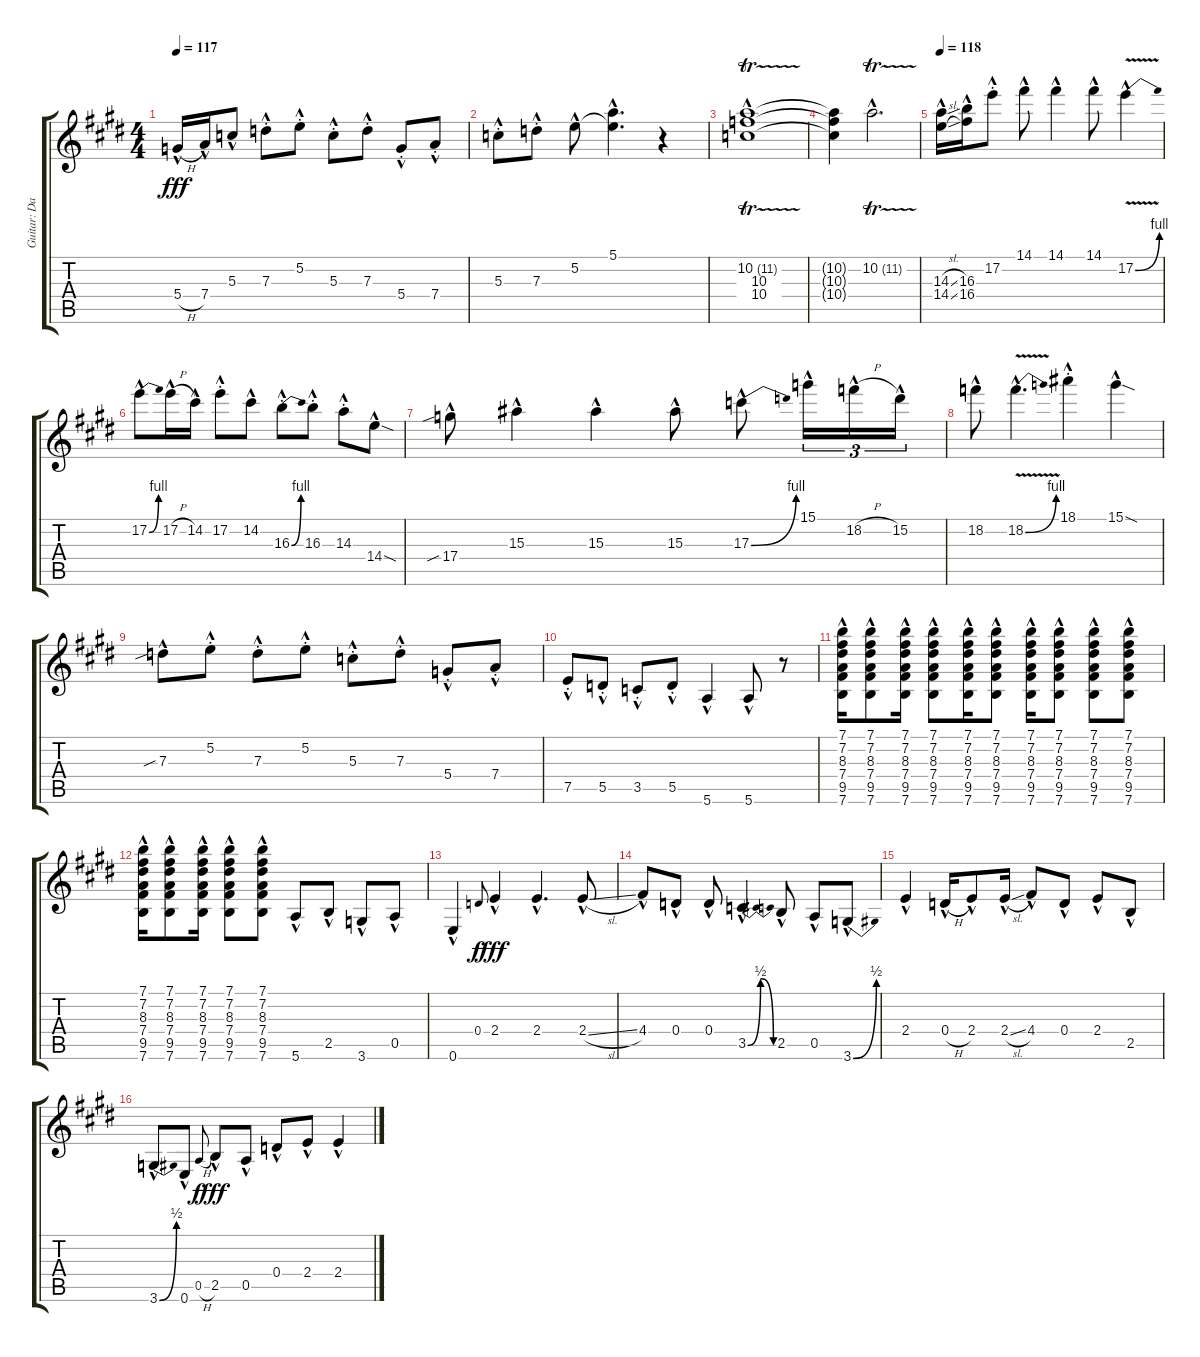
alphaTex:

\track ("Guitar: Dave" "Guitar: Da") {instrument electricguitarclean}
\staff {score tabs}
\tuning (E4 B3 G3 D3 A2 E2) {hide}
\ts (4 4)
\tempo 117
\clef g2
\ks e
5.4{h hac}.16{dy fff} 7.4{hac}.16 5.3{hac}.8 7.3{hac st}.8 5.2{hac st}.8 5.3{hac st}.8 7.3{hac st}.8 5.4{hac st}.8 7.4{hac st}.8 |
5.3{hac st}.8 7.3{hac st}.8 5.2{hac}.8 (5.1{hac} 5.2{t}).4{d} r.4 |
(10.2{tr (11 16) hac} 10.3{hac} 10.4{hac}).1 |
(10.2{t} 10.3{t} 10.4{t}).4 10.2{tr (11 16) hac}.2{d} |
\tempo 118
(14.3{sl hac} 14.4{sl hac}).16 (16.3{hac} 16.4{hac}).16 17.2{hac st}.8 14.1{hac}.8 14.1{hac}.4 14.1{hac}.8 17.2{be (bend 0 0 60 4) v hac}.4 |
17.2{be (bend 0 0 60 4) hac}.8 17.2{h hac}.16 14.2{hac}.16 17.2{hac st}.8 14.2{hac}.8 16.3{be (bend 0 0 60 4) hac st}.8 16.3{hac st}.8 14.3{hac st}.8 14.4{sod hac}.8 |
17.4{sib hac}.8 15.3{hac}.4 15.3{hac}.4 15.3{hac}.8 17.3{be (bend 0 0 60 4) hac}.8 15.1{hac}.16{tu (3 2)} 18.2{h hac}.16{tu (3 2)} 15.2{hac}.16{tu (3 2)} |
18.2{hac}.8 18.2{be (bend 0 0 60 4) v hac}.4{d} 18.1{hac st}.4 15.1{sod hac}.4 |
7.3{sib hac}.8 5.2{hac st}.8 7.3{hac st}.8 5.2{hac st}.8 5.3{hac st}.8 7.3{hac st}.8 5.4{hac st}.8 7.4{hac st}.8 |
7.5{hac st}.8 5.5{hac st}.8 3.5{hac st}.8 5.5{hac st}.8 5.6{hac}.4 5.6{hac}.8 r.8 |
(7.1{hac} 7.2{hac} 8.3{hac} 7.4{hac} 9.5{hac} 7.6{hac}).16{volume 8} (7.1{hac} 7.2{hac} 8.3{hac} 7.4{hac} 9.5{hac} 7.6{hac}).8 (7.1{hac} 7.2{hac} 8.3{hac} 7.4{hac} 9.5{hac} 7.6{hac}).16 (7.1{hac} 7.2{hac} 8.3{hac} 7.4{hac} 9.5{hac} 7.6{hac}).8 (7.1{hac} 7.2{hac} 8.3{hac} 7.4{hac} 9.5{hac} 7.6{hac}).16 (7.1{hac} 7.2{hac} 8.3{hac} 7.4{hac} 9.5{hac} 7.6{hac}).8 (7.1{hac} 7.2{hac} 8.3{hac} 7.4{hac} 9.5{hac} 7.6{hac}).16 (7.1{hac} 7.2{hac} 8.3{hac} 7.4{hac} 9.5{hac} 7.6{hac}).8 (7.1{hac} 7.2{hac} 8.3{hac} 7.4{hac} 9.5{hac} 7.6{hac}).8 (7.1{hac} 7.2{hac} 8.3{hac} 7.4{hac} 9.5{hac} 7.6{hac}).8 |
(7.1{hac} 7.2{hac} 8.3{hac} 7.4{hac} 9.5{hac} 7.6{hac}).16 (7.1{hac} 7.2{hac} 8.3{hac} 7.4{hac} 9.5{hac} 7.6{hac}).8 (7.1{hac} 7.2{hac} 8.3{hac} 7.4{hac} 9.5{hac} 7.6{hac}).16 (7.1{hac} 7.2{hac} 8.3{hac} 7.4{hac} 9.5{hac} 7.6{hac}).8 (7.1{hac} 7.2{hac} 8.3{hac} 7.4{hac} 9.5{hac} 7.6{hac}).8 5.6{hac}.8{volume 16 beam merge} 2.5{hac}.8 3.6{hac}.8 0.5{hac}.8 |
0.6{hac}.4 0.4.8{gr onbeat dy f} 2.4{hac}.4{dy fff} 2.4{hac}.4{d} 2.4{sl hac}.8 |
4.4{hac}.8 0.4{hac}.8 0.4{hac}.8 3.5{be (bendrelease 0 0 15 2 45 2 60 0) hac}.4 2.5{hac}.8 0.5{hac}.8 3.6{be (bend 0 0 60 2) hac}.8 |
2.4{hac}.4 0.4{h hac}.16 2.4{hac}.8 2.4{sl hac}.16 4.4{hac}.8 0.4{hac}.8 2.4{hac}.8 2.5{hac}.8 |
3.6{be (bend 0 0 60 2) hac}.8 0.6{hac}.8 0.5{h}.8{gr onbeat dy f} 2.5{hac}.8{dy fff} 0.5{hac}.8 0.4{hac}.8 2.4{hac}.8 2.4{hac}.4
